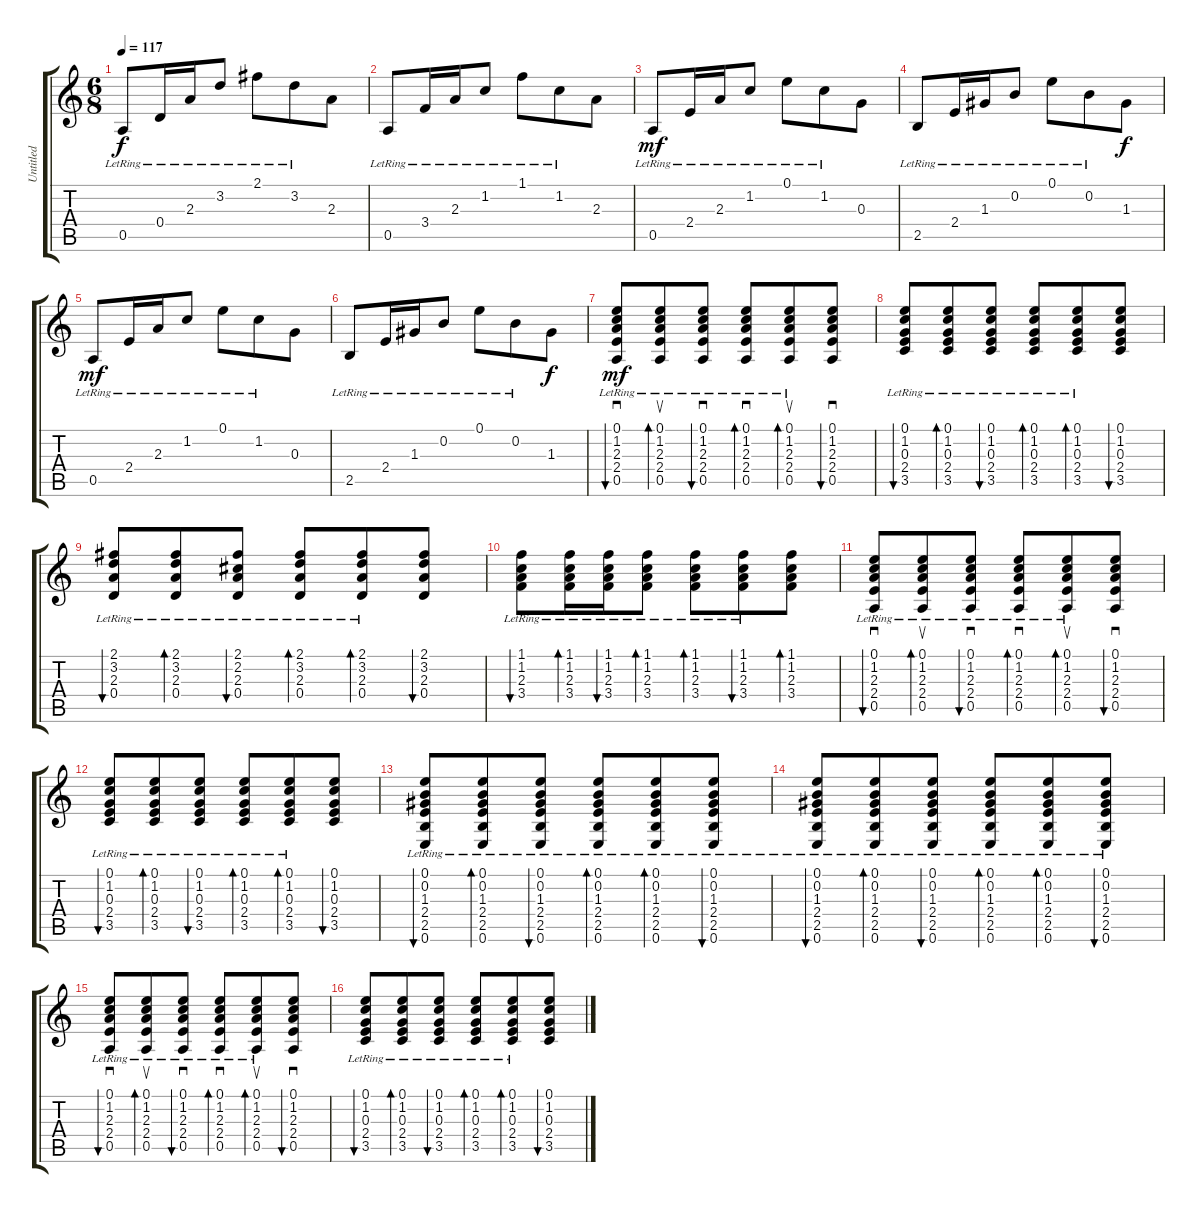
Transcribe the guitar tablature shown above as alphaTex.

\track ("Untitled" "Untitled") {instrument electricguitarjazz}
\staff {score tabs}
\tuning (E4 B3 G3 D3 A2 E2) {hide}
\ts (6 8)
\tempo 117
\clef g2
\ks c
0.5{lr}.8{dy f} 0.4{lr}.16 2.3{lr}.16 3.2{lr}.8 2.1{lr}.8 3.2{lr}.8 2.3.8 |
0.5{lr}.8 3.4{lr}.16 2.3{lr}.16 1.2{lr}.8 1.1{lr}.8 1.2{lr}.8 2.3.8 |
0.5{lr}.8{dy mf} 2.4{lr}.16 2.3{lr}.16 1.2{lr}.8 0.1{lr}.8 1.2{lr}.8 0.3.8 |
2.5{lr}.8 2.4{lr}.16 1.3{lr}.16 0.2{lr}.8 0.1{lr}.8 0.2{lr}.8 1.3.8{dy f} |
0.5{lr}.8{dy mf} 2.4{lr}.16 2.3{lr}.16 1.2{lr}.8 0.1{lr}.8 1.2{lr}.8 0.3.8 |
2.5{lr}.8 2.4{lr}.16 1.3{lr}.16 0.2{lr}.8 0.1{lr}.8 0.2{lr}.8 1.3.8{dy f} |
(0.1{lr} 1.2{lr} 2.3{lr} 2.4{lr} 0.5{lr}).8{sd bu 60 dy mf} (0.1{lr} 1.2{lr} 2.3{lr} 2.4 0.5).8{su bd 60} (0.1 1.2 2.3{lr} 2.4{lr} 0.5{lr}).8{sd bu 60} (0.1{lr} 1.2{lr} 2.3{lr} 2.4 0.5).8{sd bd 60} (0.1 1.2 2.3{lr} 2.4{lr} 0.5{lr}).8{su bd 60} (0.1 1.2 2.3 2.4 0.5).8{sd bu 60} |
(0.1{lr} 1.2{lr} 0.3{lr} 2.4{lr} 3.5{lr}).8{bu 60} (0.1{lr} 1.2{lr} 0.3{lr} 2.4 3.5).8{bd 60} (0.1 1.2 0.3{lr} 2.4{lr} 3.5{lr}).8{bu 60} (0.1{lr} 1.2{lr} 0.3{lr} 2.4 3.5).8{bd 60} (0.1 1.2 0.3{lr} 2.4{lr} 3.5{lr}).8{bd 60} (0.1 1.2 0.3 2.4 3.5).8{bu 60} |
(2.1{lr} 3.2{lr} 2.3{lr} 0.4{lr}).8{bu 60} (2.1{lr} 3.2{lr} 2.3{lr} 0.4).8{bd 60} (2.1 2.2 2.3{lr} 0.4{lr}).8{bu 60} (2.1{lr} 3.2{lr} 2.3{lr} 0.4).8{bd 60} (2.1 3.2 2.3{lr} 0.4{lr}).8{bd 60} (2.1 3.2 2.3 0.4).8{bu 60} |
(1.1{lr} 1.2{lr} 2.3{lr} 3.4{lr}).8{bu 60} (1.1{lr} 1.2{lr} 2.3{lr} 3.4).16{bd 60} (1.1{lr} 1.2{lr} 2.3{lr} 3.4).16{bu 60} (1.1 1.2 2.3{lr} 3.4{lr}).8{bd 60} (1.1{lr} 1.2{lr} 2.3{lr} 3.4).8{bd 60} (1.1 1.2 2.3{lr} 3.4{lr}).8{bu 60} (1.1 1.2 2.3 3.4).8{bd 60} |
(0.1{lr} 1.2{lr} 2.3{lr} 2.4{lr} 0.5{lr}).8{sd bu 60} (0.1{lr} 1.2{lr} 2.3{lr} 2.4 0.5).8{su bd 60} (0.1 1.2 2.3{lr} 2.4{lr} 0.5{lr}).8{sd bu 60} (0.1{lr} 1.2{lr} 2.3{lr} 2.4 0.5).8{sd bd 60} (0.1 1.2 2.3{lr} 2.4{lr} 0.5{lr}).8{su bd 60} (0.1 1.2 2.3 2.4 0.5).8{sd bu 60} |
(0.1{lr} 1.2{lr} 0.3{lr} 2.4{lr} 3.5{lr}).8{bu 60} (0.1{lr} 1.2{lr} 0.3{lr} 2.4 3.5).8{bd 60} (0.1 1.2 0.3{lr} 2.4{lr} 3.5{lr}).8{bu 60} (0.1{lr} 1.2{lr} 0.3{lr} 2.4 3.5).8{bd 60} (0.1 1.2 0.3{lr} 2.4{lr} 3.5{lr}).8{bd 60} (0.1 1.2 0.3 2.4 3.5).8{bu 60} |
(0.1 0.2 1.3{lr} 2.4{lr} 2.5{lr} 0.6{lr}).8{bu 60} (0.1 0.2 1.3{lr} 2.4{lr} 2.5{lr} 0.6{lr}).8{bd 60} (0.1 0.2 1.3{lr} 2.4{lr} 2.5{lr} 0.6{lr}).8{bu 60} (0.1{lr} 0.2{lr} 1.3{lr} 2.4 2.5 0.6).8{bd 60} (0.1 0.2 1.3{lr} 2.4{lr} 2.5{lr} 0.6{lr}).8{bd 60} (0.1{lr} 0.2{lr} 1.3{lr} 2.4 2.5 0.6).8{bu 60} |
(0.1 0.2 1.3{lr} 2.4{lr} 2.5{lr} 0.6{lr}).8{bu 60} (0.1 0.2 1.3{lr} 2.4{lr} 2.5{lr} 0.6{lr}).8{bd 60} (0.1 0.2 1.3{lr} 2.4{lr} 2.5{lr} 0.6{lr}).8{bu 60} (0.1{lr} 0.2{lr} 1.3{lr} 2.4 2.5 0.6).8{bd 60} (0.1 0.2 1.3{lr} 2.4{lr} 2.5{lr} 0.6{lr}).8{bd 60} (0.1{lr} 0.2{lr} 1.3{lr} 2.4 2.5 0.6).8{bu 60} |
(0.1{lr} 1.2{lr} 2.3{lr} 2.4{lr} 0.5{lr}).8{sd bu 60} (0.1{lr} 1.2{lr} 2.3{lr} 2.4 0.5).8{su bd 60} (0.1 1.2 2.3{lr} 2.4{lr} 0.5{lr}).8{sd bu 60} (0.1{lr} 1.2{lr} 2.3{lr} 2.4 0.5).8{sd bd 60} (0.1 1.2 2.3{lr} 2.4{lr} 0.5{lr}).8{su bd 60} (0.1 1.2 2.3 2.4 0.5).8{sd bu 60} |
(0.1{lr} 1.2{lr} 0.3{lr} 2.4{lr} 3.5{lr}).8{bu 60} (0.1{lr} 1.2{lr} 0.3{lr} 2.4 3.5).8{bd 60} (0.1 1.2 0.3{lr} 2.4{lr} 3.5{lr}).8{bu 60} (0.1{lr} 1.2{lr} 0.3{lr} 2.4 3.5).8{bd 60} (0.1 1.2 0.3{lr} 2.4{lr} 3.5{lr}).8{bd 60} (0.1 1.2 0.3 2.4 3.5).8{bu 60}
